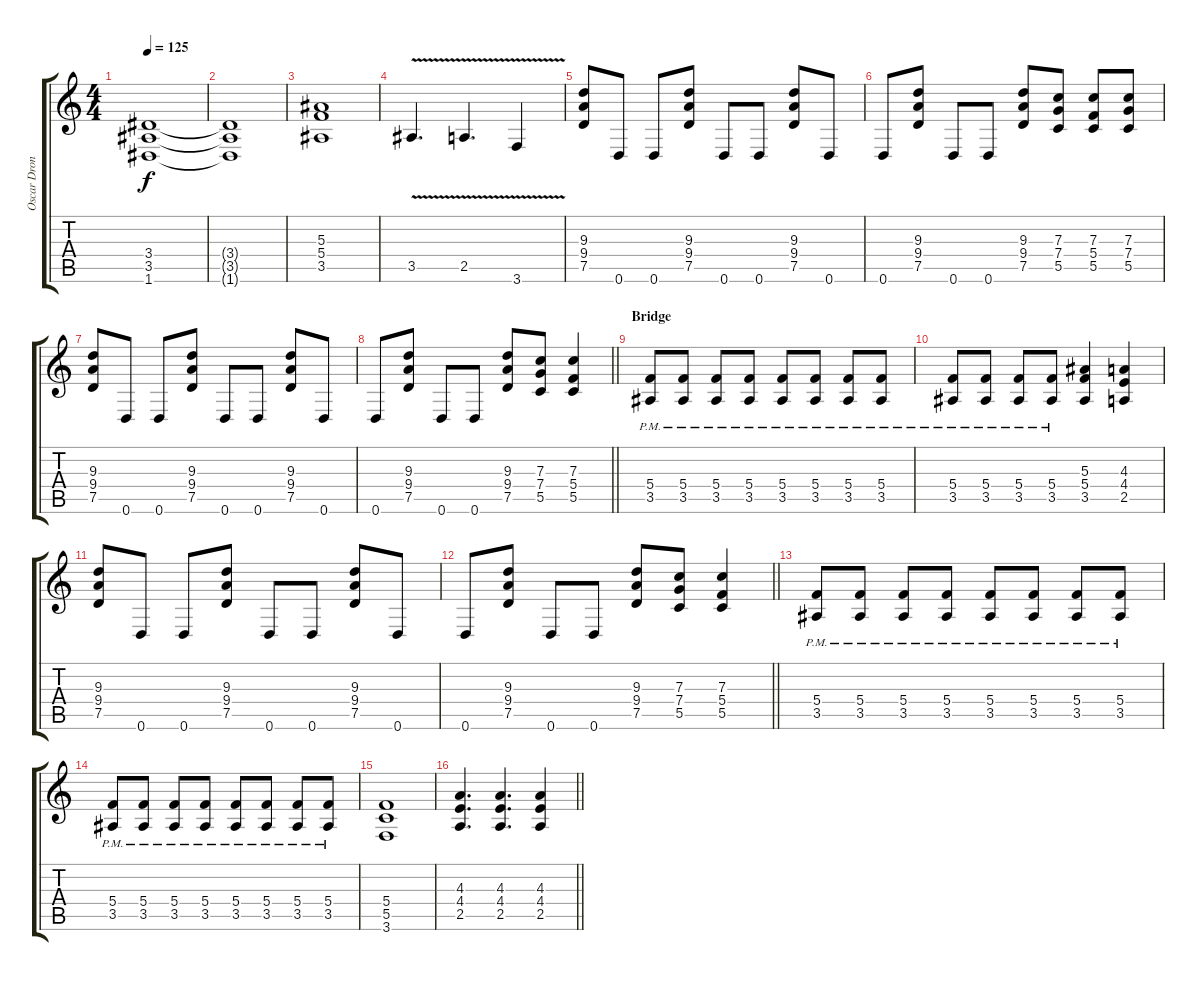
\track ("Oscar Dronjak " "Oscar Dron") {instrument overdrivenguitar}
\staff {score tabs}
\tuning (D4 A3 F3 C3 G2 D2) {hide}
\ts (4 4)
\tempo 125
\clef g2
\ks c
(3.4 3.5 1.6).1{dy f} |
(3.4{t} 3.5{t} 1.6{t}).1 |
(5.3 5.4 3.5).1 |
3.5{v}.4{d} 2.5{v}.4{d} 3.6{v}.4 |
(9.3 9.4 7.5).8 0.6.8 0.6.8 (9.3 9.4 7.5).8 0.6.8 0.6.8 (9.3 9.4 7.5).8 0.6.8 |
0.6.8 (9.3 9.4 7.5).8 0.6.8 0.6.8 (9.3 9.4 7.5).8 (7.3 7.4 5.5).8 (7.3 5.4 5.5).8 (7.3 7.4 5.5).8 |
(9.3 9.4 7.5).8 0.6.8 0.6.8 (9.3 9.4 7.5).8 0.6.8 0.6.8 (9.3 9.4 7.5).8 0.6.8 |
\barLineRight lightlight
0.6.8 (9.3 9.4 7.5).8 0.6.8 0.6.8 (9.3 9.4 7.5).8 (7.3 7.4 5.5).8 (7.3 5.4 5.5).4 |
\section ("" "Bridge")
(5.4{pm} 3.5).8 (5.4{pm} 3.5).8 (5.4{pm} 3.5).8 (5.4{pm} 3.5).8 (5.4{pm} 3.5).8 (5.4{pm} 3.5).8 (5.4{pm} 3.5).8 (5.4{pm} 3.5).8 |
(5.4{pm} 3.5).8 (5.4{pm} 3.5).8 (5.4{pm} 3.5).8 (5.4{pm} 3.5).8 (5.3 5.4 3.5).4 (4.3 4.4 2.5).4 |
(9.3 9.4 7.5).8 0.6.8 0.6.8 (9.3 9.4 7.5).8 0.6.8 0.6.8 (9.3 9.4 7.5).8 0.6.8 |
\barLineRight lightlight
0.6.8 (9.3 9.4 7.5).8 0.6.8 0.6.8 (9.3 9.4 7.5).8 (7.3 7.4 5.5).8 (7.3 5.4 5.5).4 |
(5.4{pm} 3.5).8 (5.4{pm} 3.5).8 (5.4{pm} 3.5).8 (5.4{pm} 3.5).8 (5.4{pm} 3.5).8 (5.4{pm} 3.5).8 (5.4{pm} 3.5).8 (5.4{pm} 3.5).8 |
(5.4{pm} 3.5).8 (5.4{pm} 3.5).8 (5.4{pm} 3.5).8 (5.4{pm} 3.5).8 (5.4{pm} 3.5).8 (5.4{pm} 3.5).8 (5.4{pm} 3.5).8 (5.4{pm} 3.5).8 |
(5.4 5.5 3.6).1 |
\barLineRight lightlight
(4.3 4.4 2.5).4{d} (4.3 4.4 2.5).4{d} (4.3 4.4 2.5).4
